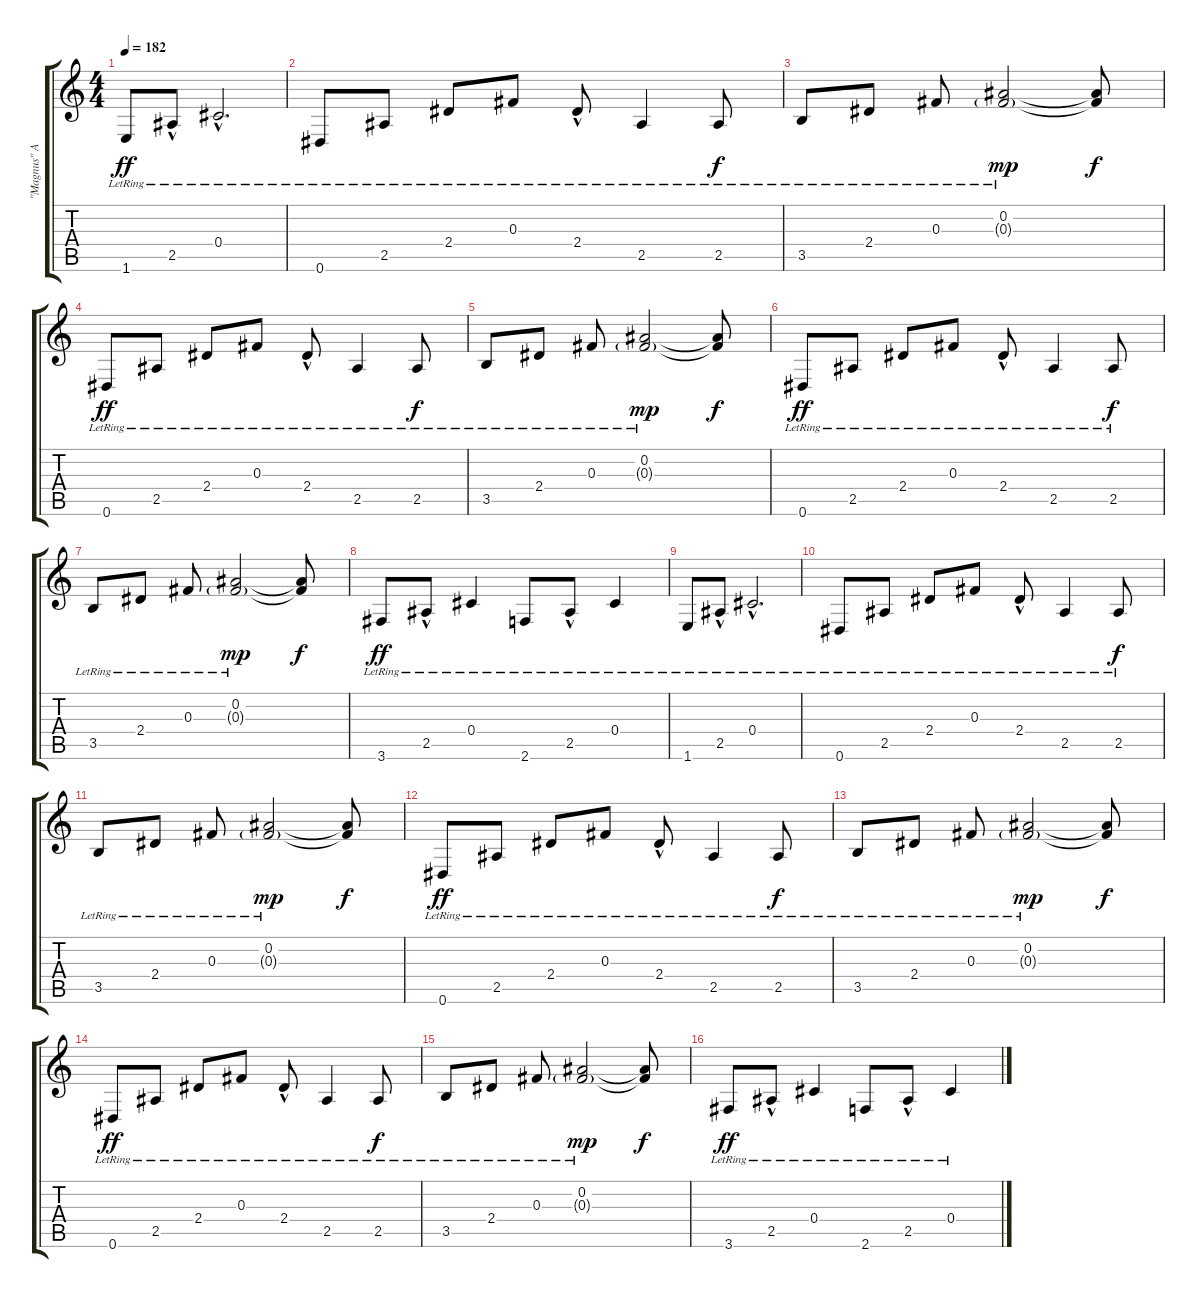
\track ("\"Magnus\" Acoustic" "\"Magnus\" A") {instrument acousticguitarsteel}
\staff {score tabs}
\tuning (Eb4 Bb3 Gb3 Db3 Ab2 Eb2) {hide}
\ts (4 4)
\tempo 182
\clef g2
\ks c
1.6{lr}.8{dy ff} 2.5{hac lr}.8 0.4{hac lr}.2{d} |
0.6{lr}.8 2.5{lr}.8 2.4{lr}.8 0.3{lr}.8 2.4{hac lr}.8 2.5{lr}.4 2.5{lr}.8{dy f} |
3.5{lr}.8 2.4{lr}.8 0.3{lr}.8 (0.2{lr} 0.3{g lr}).2{dy mp} (0.2{t} 0.3{t}).8{dy f} |
0.6{lr}.8{dy ff} 2.5{lr}.8 2.4{lr}.8 0.3{lr}.8 2.4{hac lr}.8 2.5{lr}.4 2.5{lr}.8{dy f} |
3.5{lr}.8 2.4{lr}.8 0.3{lr}.8 (0.2{lr} 0.3{g lr}).2{dy mp} (0.2{t} 0.3{t}).8{dy f} |
0.6{lr}.8{dy ff} 2.5{lr}.8 2.4{lr}.8 0.3{lr}.8 2.4{hac lr}.8 2.5{lr}.4 2.5{lr}.8{dy f} |
3.5{lr}.8 2.4{lr}.8 0.3{lr}.8 (0.2{lr} 0.3{g lr}).2{dy mp} (0.2{t} 0.3{t}).8{dy f} |
3.6{lr}.8{dy ff} 2.5{hac lr}.8 0.4{lr}.4 2.6{lr}.8 2.5{hac lr}.8 0.4{lr}.4 |
1.6{lr}.8 2.5{hac lr}.8 0.4{hac lr}.2{d} |
0.6{lr}.8 2.5{lr}.8 2.4{lr}.8 0.3{lr}.8 2.4{hac lr}.8 2.5{lr}.4 2.5{lr}.8{dy f} |
3.5{lr}.8 2.4{lr}.8 0.3{lr}.8 (0.2{lr} 0.3{g lr}).2{dy mp} (0.2{t} 0.3{t}).8{dy f} |
0.6{lr}.8{dy ff} 2.5{lr}.8 2.4{lr}.8 0.3{lr}.8 2.4{hac lr}.8 2.5{lr}.4 2.5{lr}.8{dy f} |
3.5{lr}.8 2.4{lr}.8 0.3{lr}.8 (0.2{lr} 0.3{g lr}).2{dy mp} (0.2{t} 0.3{t}).8{dy f} |
0.6{lr}.8{dy ff} 2.5{lr}.8 2.4{lr}.8 0.3{lr}.8 2.4{hac lr}.8 2.5{lr}.4 2.5{lr}.8{dy f} |
3.5{lr}.8 2.4{lr}.8 0.3{lr}.8 (0.2{lr} 0.3{g lr}).2{dy mp} (0.2{t} 0.3{t}).8{dy f} |
3.6{lr}.8{dy ff} 2.5{hac lr}.8 0.4{lr}.4 2.6{lr}.8 2.5{hac lr}.8 0.4{lr}.4
